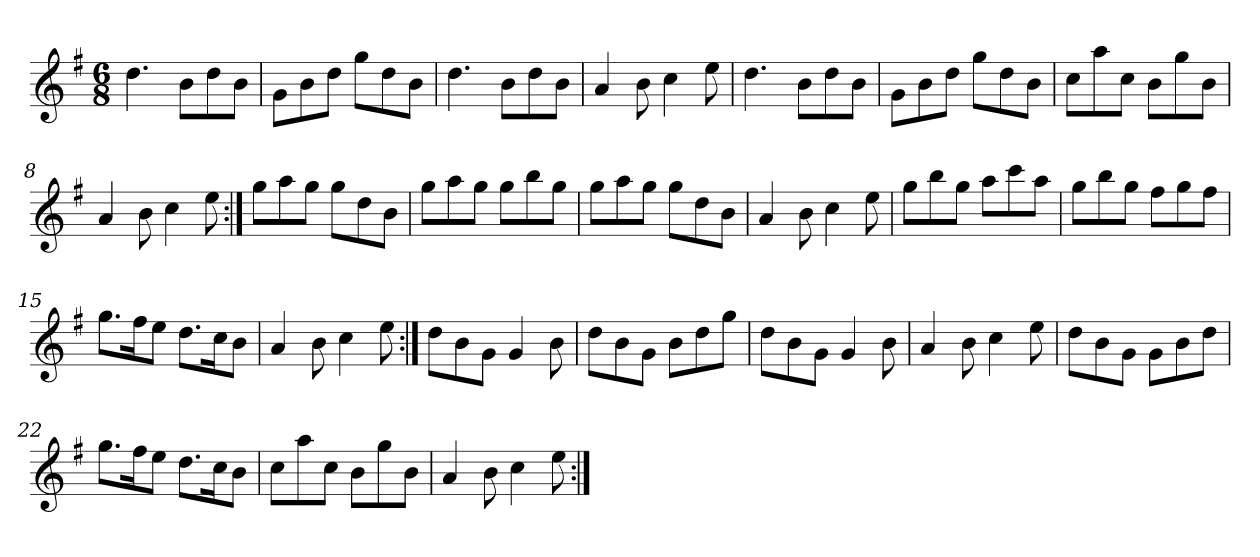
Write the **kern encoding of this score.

**kern
*part1
*staff1
*clefG2
*k[f#]
*G:
*M6/8
=1
4.dd\
8b\L
8dd\
8b\J
=2
8g\L
8b\
8dd\J
8gg\L
8dd\
8b\J
=3
4.dd\
8b\L
8dd\
8b\J
=4
4a/
8b\
4cc\
8ee\
=5
4.dd\
8b\L
8dd\
8b\J
=6
8g\L
8b\
8dd\J
8gg\L
8dd\
8b\J
=7
8cc\L
8aa\
8cc\J
8b\L
8gg\
8b\J
!!LO:LB:g=z
=8
4a/
8b\
4cc\
8ee\
=9:|!
8gg\L
8aa\
8gg\J
8gg\L
8dd\
8b\J
=10
8gg\L
8aa\
8gg\J
8gg\L
8bb\
8gg\J
=11
8gg\L
8aa\
8gg\J
8gg\L
8dd\
8b\J
=12
4a/
8b\
4cc\
8ee\
=13
8gg\L
8bb\
8gg\J
8aa\L
8ccc\
8aa\J
=14
8gg\L
8bb\
8gg\J
8ff#\L
8gg\
8ff#\J
!!LO:LB:g=z
=15
8.gg\L
16ff#\K
8ee\J
8.dd\L
16cc\K
8b\J
=16
4a/
8b\
4cc\
8ee\
=17:|!
8dd\L
8b\
8g\J
4g/
8b\
=18
8dd\L
8b\
8g\J
8b\L
8dd\
8gg\J
=19
8dd\L
8b\
8g\J
4g/
8b\
=20
4a/
8b\
4cc\
8ee\
=21
8dd\L
8b\
8g\J
8g\L
8b\
8dd\J
!!LO:LB:g=z
=22
8.gg\L
16ff#\K
8ee\J
8.dd\L
16cc\K
8b\J
=23
8cc\L
8aa\
8cc\J
8b\L
8gg\
8b\J
=24
4a/
8b\
4cc\
8ee\
=:|!
*-
